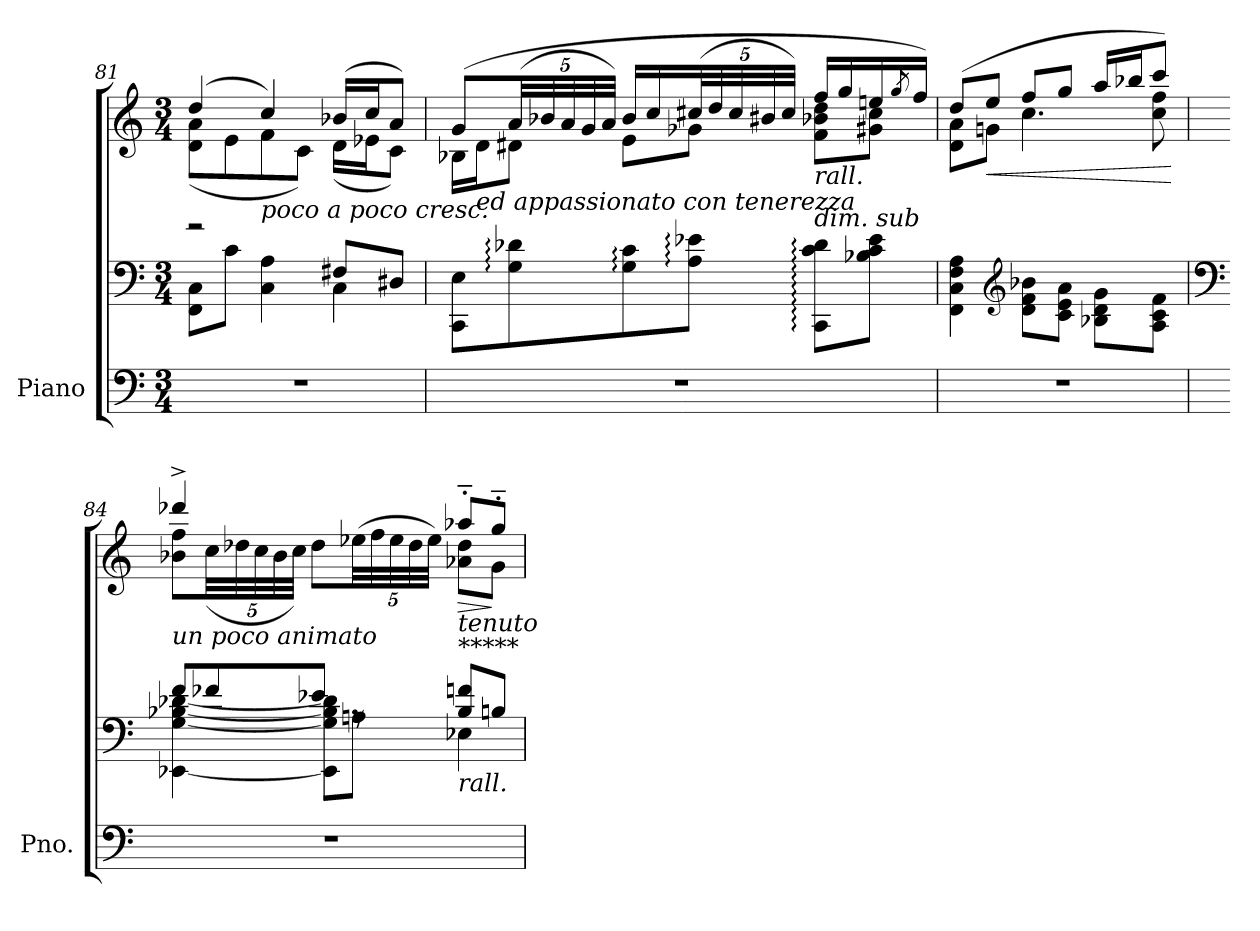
**kern	**kern	**kern	**dynam
*part1	*part1	*part1	*part1
*staff3	*staff2	*staff1	*staff1/2/3
*I"Piano	*	*	*
*I'Pno.	*	*	*
*clefF4	*clefF4	*clefG2	*
*k[]	*k[]	*k[]	*
*M3/4	*M3/4	*M3/4	*
=81	=81	=81	=81
*	*^	*^	*
2.r	2r	8FF\ 8C\L	(4dd/	(8d\ 8a\L	.
.	.	8c\J	.	8e\	.
!	!	!	!LO:TX:b:i:t=poco a poco cresc.	!	!
.	.	4C\ 4A\	4cc/)	8f\	.
.	.	.	.	8c\J)	.
.	8F#X/L	4C\	(16b-X/LL	(16d\LL	.
.	.	.	16cc/J	16e-X\J	.
.	8D#X/J	.	8a/J)	8c\J)	.
=82	=82	=82	=82	=82	=82
2.r	2.ryy	8CC\ 8E\L	(8g/L	16B-X\LL	.
!	!	!	!	!LO:TX:b:i:t=ed appassionato con tenerezza	!
.	.	.	.	16d\J	.
*	*	*	*Xbrackettup	*	*
.	.	8G\: 8d-X\:	(40a/LL	8d#X\J	.
.	.	.	40b-X/	.	.
.	.	.	40a/	.	.
.	.	.	40g/	.	.
.	.	.	40a/JJJ)	.	.
.	.	8G\: 8c\:	16b-/LL	8e\L	.
.	.	.	16cc/	.	.
.	.	8A\: 8e-X\:J	(40cc#X/L	8g-X\J	.
.	.	.	40dd/	.	.
.	.	.	40cc#/	.	.
.	.	.	40b#X/	.	.
.	.	.	40cc#/JJJ)	.	.
!	!	!	!LO:TX:b:i:t=rall.	!	!
!	!	!LO:TX:a:i:t=dim. sub	!	!	!
.	.	8CC\: 8c\: 8d-\:L	16ff/LL	8f\ 8b-X\ 8dd\L	.
.	.	.	16gg/	.	.
.	.	8B-X\ 8c\ 8e-\J	16een/	8g#X\ 8cc#\J	.
.	.	.	8qgg/	.	.
.	.	.	16ff/JJ)	.	.
!!LO:LB:g=z	!!
=83	=83	=83	=83	=83	=83
2.r	2.ryy	4FF\ 4C\ 4F\ 4A\	(8dd/L	8d\ 8a\L	.
!	!	!	!	!	!LO:HP:b
.	.	.	8ee/J	8gn\J	<
*	*clefG2	*	*	*	*
.	.	8d\ 8f\ 8b-X\L	8ff/L	4.cc\	.
.	.	8c\ 8e\ 8a\J	8gg/J	.	.
.	.	8B-X\ 8d\ 8g\L	16aa/LL	.	.
.	.	.	16bb-X/J	.	.
.	.	8A\ 8c\ 8f\J	8ccc/J)	8cc\ 8ff\	.
*	*v	*v	*	*	*
*	*	*v	*v	*
.	.	.	[
=84	=84	=84	=84
*	*clefF4	*	*
*	*^	*^	*
!	!	!	!LO:TX:b:i:t=un poco animato	!	!
2.r	8f/L	[4EE-X\ [4G\ [4B-X\ [4d-X\	4ddd-X^/	8b-X\ 8ff\L	.
.	8f-X/	.	.	(>40cc\LL	.
.	.	.	.	40dd-X\	.
.	.	.	.	40cc\	.
.	.	.	.	40b-\	.
.	.	.	.	40cc\JJJ)	.
.	8e-X/J	8EE-\] 8G\] 8B-\] 8d-\]L	4ryy	8dd-\L	.
.	8rA	8An\J	.	(>40ee-X\LL	.
.	.	.	.	40ff\	.
.	.	.	.	40ee-\	.
.	.	.	.	40dd-\	.
.	.	.	.	40ee-\JJJ)	.
!	!	!	!LO:TX:b:i:t=tenuto	!	!
!	!LO:TX:b:i:t=rall.	!	!	!	!
!	!LO:TX:a:t=*****	!	!	!	!
!	!	!	!	!	!LO:HP:b
.	8B-/ 8fn/L	4E-X\	8aa-X'~/L	8a-X\ 8dd-\L	>
.	8Bn/J	.	8gg'~/J	8g\J	]
*	*v	*v	*	*	*
*	*	*v	*v	*
=	=	=	=
*-	*-	*-	*-
